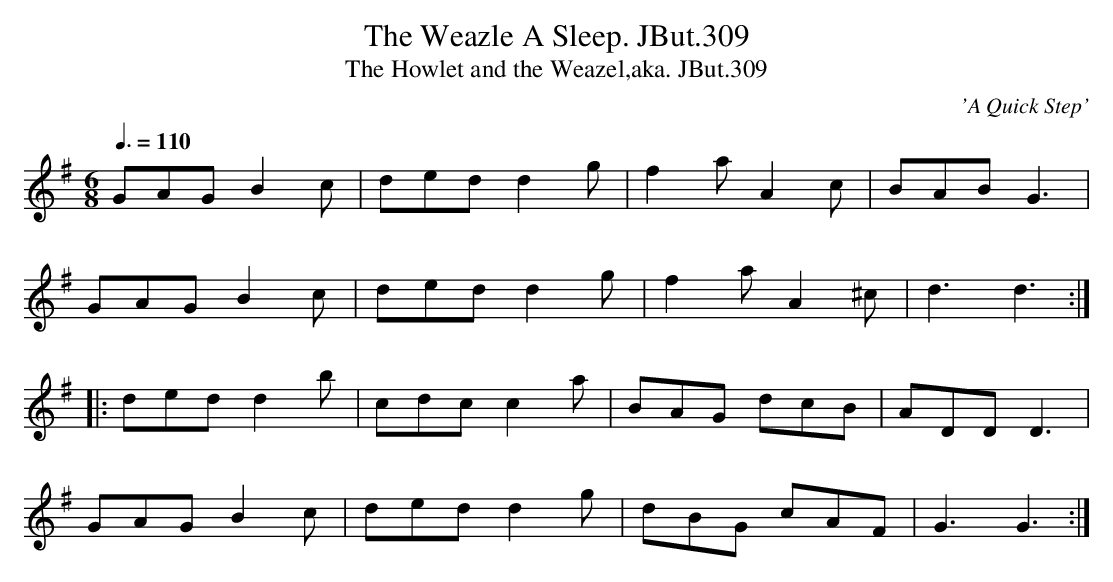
X:1
T:Weazle A Sleep. JBut.309, The
T:Howlet and the Weazel,aka. JBut.309, The
M:6/8
L:1/8
C:'A Quick Step'
Q:3/8=110
K:G
GAG B2 c|ded d2 g|f2 a A2 c|BAB G3|
GAG B2 c|ded d2 g|f2 aA2 ^c|d3 d3:|
|:ded d2 b|cdc c2 a|BAG dcB|ADD D3|
GAG B2 c|ded d2 g|dBG cAF|G3 G3:|
